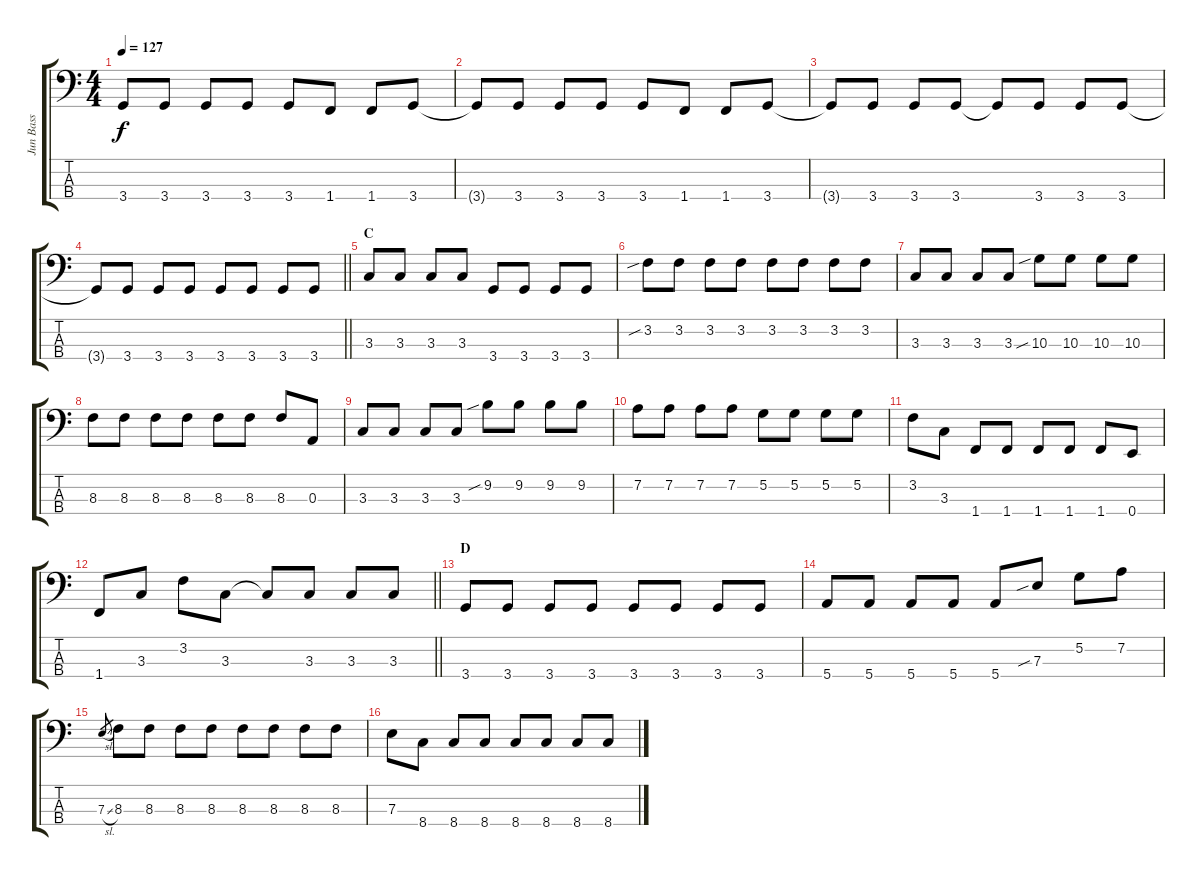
\track ("Jun Bass" "Jun Bass") {instrument electricbassfinger}
\staff {score tabs}
\tuning (G2 D2 A1 E1) {hide}
\ts (4 4)
\tempo 127
\clef f4
\ks c
3.4.8{dy f} 3.4.8 3.4.8 3.4.8 3.4.8 1.4.8 1.4.8 3.4.8 |
3.4{t}.8 3.4.8 3.4.8 3.4.8 3.4.8 1.4.8 1.4.8 3.4.8 |
3.4{t}.8 3.4.8 3.4.8 3.4.8 3.4{t}.8 3.4.8 3.4.8 3.4.8 |
\barLineRight lightlight
3.4{t}.8 3.4.8 3.4.8 3.4.8 3.4.8 3.4.8 3.4.8 3.4.8 |
\section ("" "C")
3.3.8 3.3.8 3.3.8 3.3.8 3.4.8 3.4.8 3.4.8 3.4.8 |
3.2{sib}.8 3.2.8 3.2.8 3.2.8 3.2.8 3.2.8 3.2.8 3.2.8 |
3.3.8 3.3.8 3.3.8 3.3.8 10.3{sib}.8 10.3.8 10.3.8 10.3.8 |
8.3.8 8.3.8 8.3.8 8.3.8 8.3.8 8.3.8 8.3.8 0.3.8 |
3.3.8 3.3.8 3.3.8 3.3.8 9.2{sib}.8 9.2.8 9.2.8 9.2.8 |
7.2.8 7.2.8 7.2.8 7.2.8 5.2.8 5.2.8 5.2.8 5.2.8 |
3.2.8 3.3.8 1.4.8 1.4.8 1.4.8 1.4.8 1.4.8 0.4.8 |
\barLineRight lightlight
1.4.8 3.3.8 3.2.8 3.3.8 3.3{t}.8 3.3.8 3.3.8 3.3.8 |
\section ("" "D")
3.4.8 3.4.8 3.4.8 3.4.8 3.4.8 3.4.8 3.4.8 3.4.8 |
5.4.8 5.4.8 5.4.8 5.4.8 5.4.8 7.3{sib}.8 5.2.8 7.2.8 |
7.3{sl}.8{gr} 8.3.8 8.3.8 8.3.8 8.3.8 8.3.8 8.3.8 8.3.8 8.3.8 |
7.3.8 8.4.8 8.4.8 8.4.8 8.4.8 8.4.8 8.4.8 8.4.8
